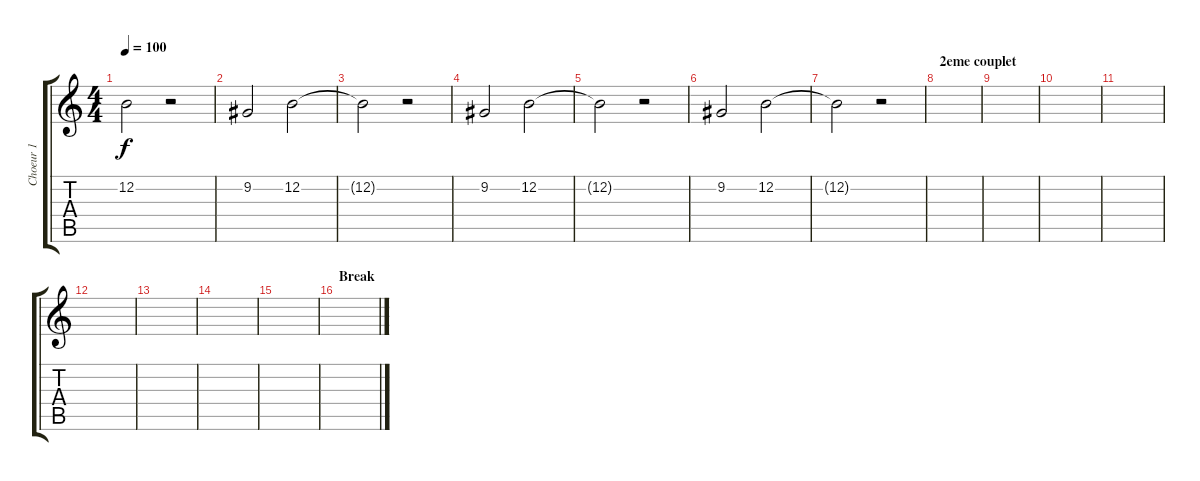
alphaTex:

\track ("Choeur 1" "Choeur 1") {instrument synthvoice}
\staff {score tabs}
\tuning (E4 B3 G3 D3 A2 E2) {hide}
\ts (4 4)
\tempo 100
\clef g2
\ks c
12.2{t}.2{dy f} r.2 |
9.2.2 12.2.2 |
12.2{t}.2 r.2 |
9.2.2 12.2.2 |
12.2{t}.2 r.2 |
9.2.2 12.2.2 |
12.2{t}.2 r.2 |
\section ("" "2eme couplet")
|
|
|
|
|
|
|
|
\section ("" "Break ")
